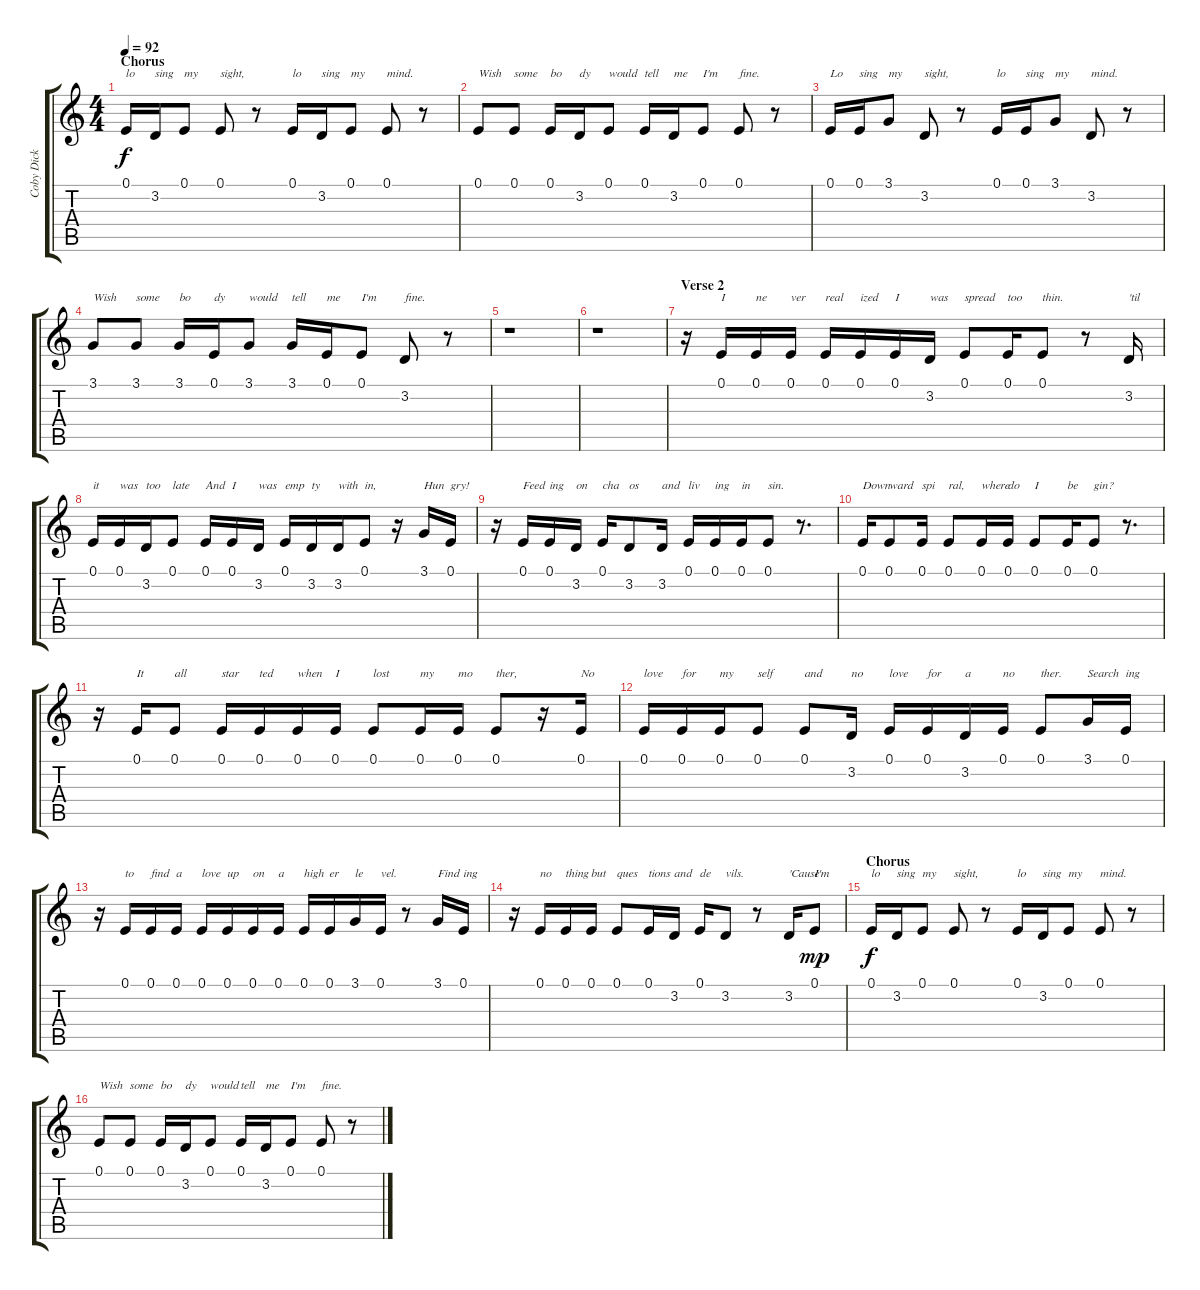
\track ("Coby Dick" "Coby Dick") {instrument tenorsax}
\staff {score tabs}
\tuning (E4 B3 G3 D3 A2 D2) {hide}
\ts (4 4)
\section ("" "Chorus")
\tempo 92
\clef g2
\ks c
0.1.16{txt "lo" dy f} 3.2.16{txt "sing"} 0.1.8{txt "my"} 0.1.8{txt "sight,"} r.8 0.1.16{txt "lo"} 3.2.16{txt "sing"} 0.1.8{txt "my"} 0.1.8{txt "mind."} r.8 |
0.1.8{txt "Wish"} 0.1.8{txt "some"} 0.1.16{txt "bo"} 3.2.16{txt "dy"} 0.1.8{txt "would"} 0.1.16{txt "tell"} 3.2.16{txt "me"} 0.1.8{txt "I'm"} 0.1.8{txt "fine."} r.8 |
0.1.16{txt "Lo"} 0.1.16{txt "sing"} 3.1.8{txt "my"} 3.2.8{txt "sight,"} r.8 0.1.16{txt "lo"} 0.1.16{txt "sing"} 3.1.8{txt "my"} 3.2.8{txt "mind."} r.8 |
3.1.8{txt "Wish"} 3.1.8{txt "some"} 3.1.16{txt "bo"} 0.1.16{txt "dy"} 3.1.8{txt "would"} 3.1.16{txt "tell"} 0.1.16{txt "me"} 0.1.8{txt "I'm"} 3.2.8{txt "fine."} r.8 |
r.1 |
r.1 |
\section ("" "Verse 2")
r.16 0.1.16{txt "I"} 0.1.16{txt "ne"} 0.1.16{txt "ver"} 0.1.16{txt "real"} 0.1.16{txt "ized"} 0.1.16{txt "I"} 3.2.16{txt "was"} 0.1.8{txt "spread"} 0.1.16{txt "too"} 0.1.8{txt "thin."} r.8 3.2.16{txt "'til"} |
0.1.16{txt "it"} 0.1.16{txt "was"} 3.2.16{txt "too"} 0.1.8{txt "late"} 0.1.16{txt "And"} 0.1.16{txt "I"} 3.2.16{txt "was"} 0.1.16{txt "emp"} 3.2.16{txt "ty"} 3.2.16{txt "with"} 0.1.8{txt "in,"} r.16 3.1.16{txt "Hun"} 0.1.16{txt "gry!"} |
r.16 0.1.16{txt "Feed"} 0.1.16{txt "ing"} 3.2.16{txt "on"} 0.1.16{txt "cha"} 3.2.8{txt "os"} 3.2.16{txt "and"} 0.1.16{txt "liv"} 0.1.16{txt "ing"} 0.1.16{txt "in"} 0.1.8{txt "sin."} r.8{d} |
0.1.16{txt "Down"} 0.1.8{txt "ward"} 0.1.16{txt "spi"} 0.1.8{txt "ral,"} 0.1.16{txt "where"} 0.1.16{txt "do"} 0.1.8{txt "I"} 0.1.16{txt "be"} 0.1.8{txt "gin?"} r.8{d} |
r.16 0.1.16{txt "It"} 0.1.8{txt "all"} 0.1.16{txt "star"} 0.1.16{txt "ted"} 0.1.16{txt "when"} 0.1.16{txt "I"} 0.1.8{txt "lost"} 0.1.16{txt "my"} 0.1.16{txt "mo"} 0.1.8{txt "ther,"} r.16 0.1.16{txt "No"} |
0.1.16{txt "love"} 0.1.16{txt "for"} 0.1.16{txt "my"} 0.1.8{txt "self"} 0.1.8{txt "and"} 3.2.16{txt "no"} 0.1.16{txt "love"} 0.1.16{txt "for"} 3.2.16{txt "a"} 0.1.16{txt "no"} 0.1.8{txt "ther."} 3.1.16{txt "Search"} 0.1.16{txt "ing"} |
r.16 0.1.16{txt "to"} 0.1.16{txt "find"} 0.1.16{txt "a"} 0.1.16{txt "love"} 0.1.16{txt "up"} 0.1.16{txt "on"} 0.1.16{txt "a"} 0.1.16{txt "high"} 0.1.16{txt "er"} 3.1.16{txt "le"} 0.1.16{txt "vel."} r.8 3.1.16{txt "Find"} 0.1.16{txt "ing"} |
r.16 0.1.16{txt "no"} 0.1.16{txt "thing"} 0.1.16{txt "but"} 0.1.8{txt "ques"} 0.1.16{txt "tions"} 3.2.16{txt "and"} 0.1.16{txt "de"} 3.2.8{txt "vils."} r.8 3.2.16{txt "'Cause"} 0.1.8{txt "I'm" dy mp} |
\section ("" "Chorus")
0.1.16{txt "lo" dy f} 3.2.16{txt "sing"} 0.1.8{txt "my"} 0.1.8{txt "sight,"} r.8 0.1.16{txt "lo"} 3.2.16{txt "sing"} 0.1.8{txt "my"} 0.1.8{txt "mind."} r.8 |
0.1.8{txt "Wish"} 0.1.8{txt "some"} 0.1.16{txt "bo"} 3.2.16{txt "dy"} 0.1.8{txt "would"} 0.1.16{txt "tell"} 3.2.16{txt "me"} 0.1.8{txt "I'm"} 0.1.8{txt "fine."} r.8
